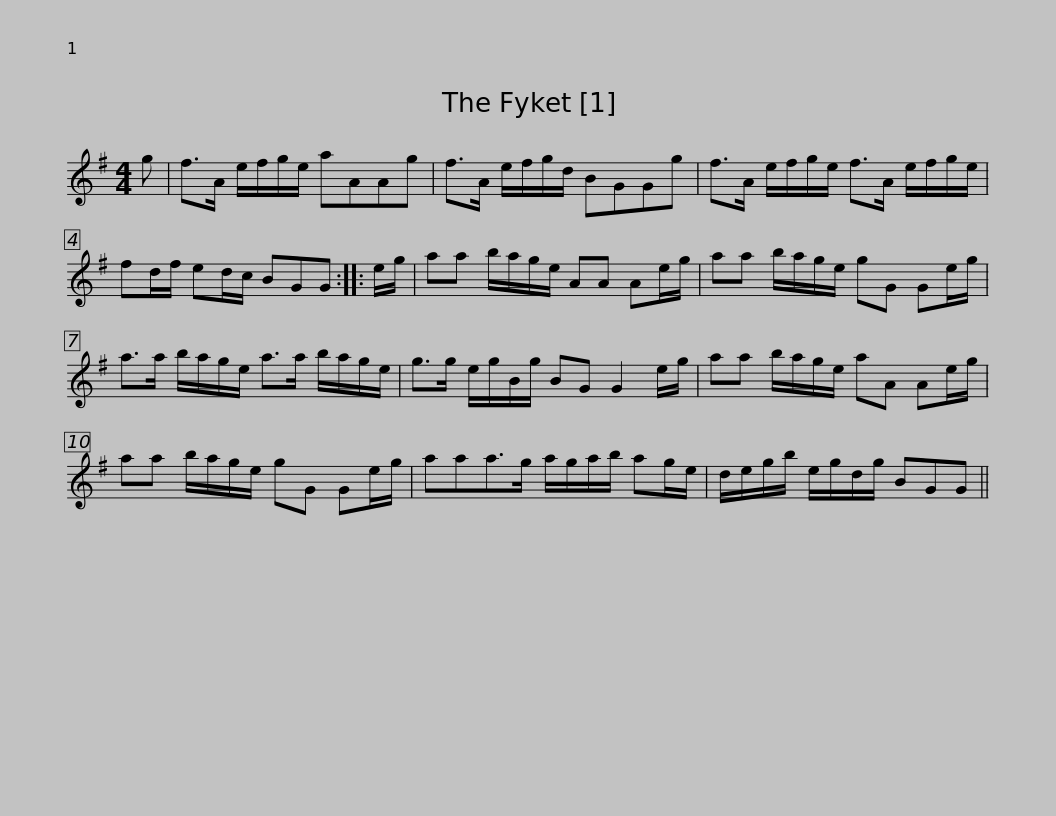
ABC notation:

X:1
L:1/8
M:4/4
I:linebreak $
K:G
V:1 treble
V:1
 g | f>A e/f/g/e/ aAAg | f>A e/f/g/d/ BGGg | f>A e/f/g/e/ f>A e/f/g/e/ | fd/f/ ed/c/ BGG ::$ %5
 e/g/ | aa b/a/g/e/ AA Ae/g/ | aa b/a/g/e/ gG Ge/g/ | a>a b/a/g/e/ a>a b/a/g/e/ |$ g>g e/g/B/g/ BG G2 e/g/ | %10
 aa b/a/g/e/ aA Ae/g/ | aa b/a/g/e/ gG Ge/g/ |$ aaa>g a/g/a/b/ ag/e/ | d/e/g/b/ e/g/d/g/ BGG || %14
